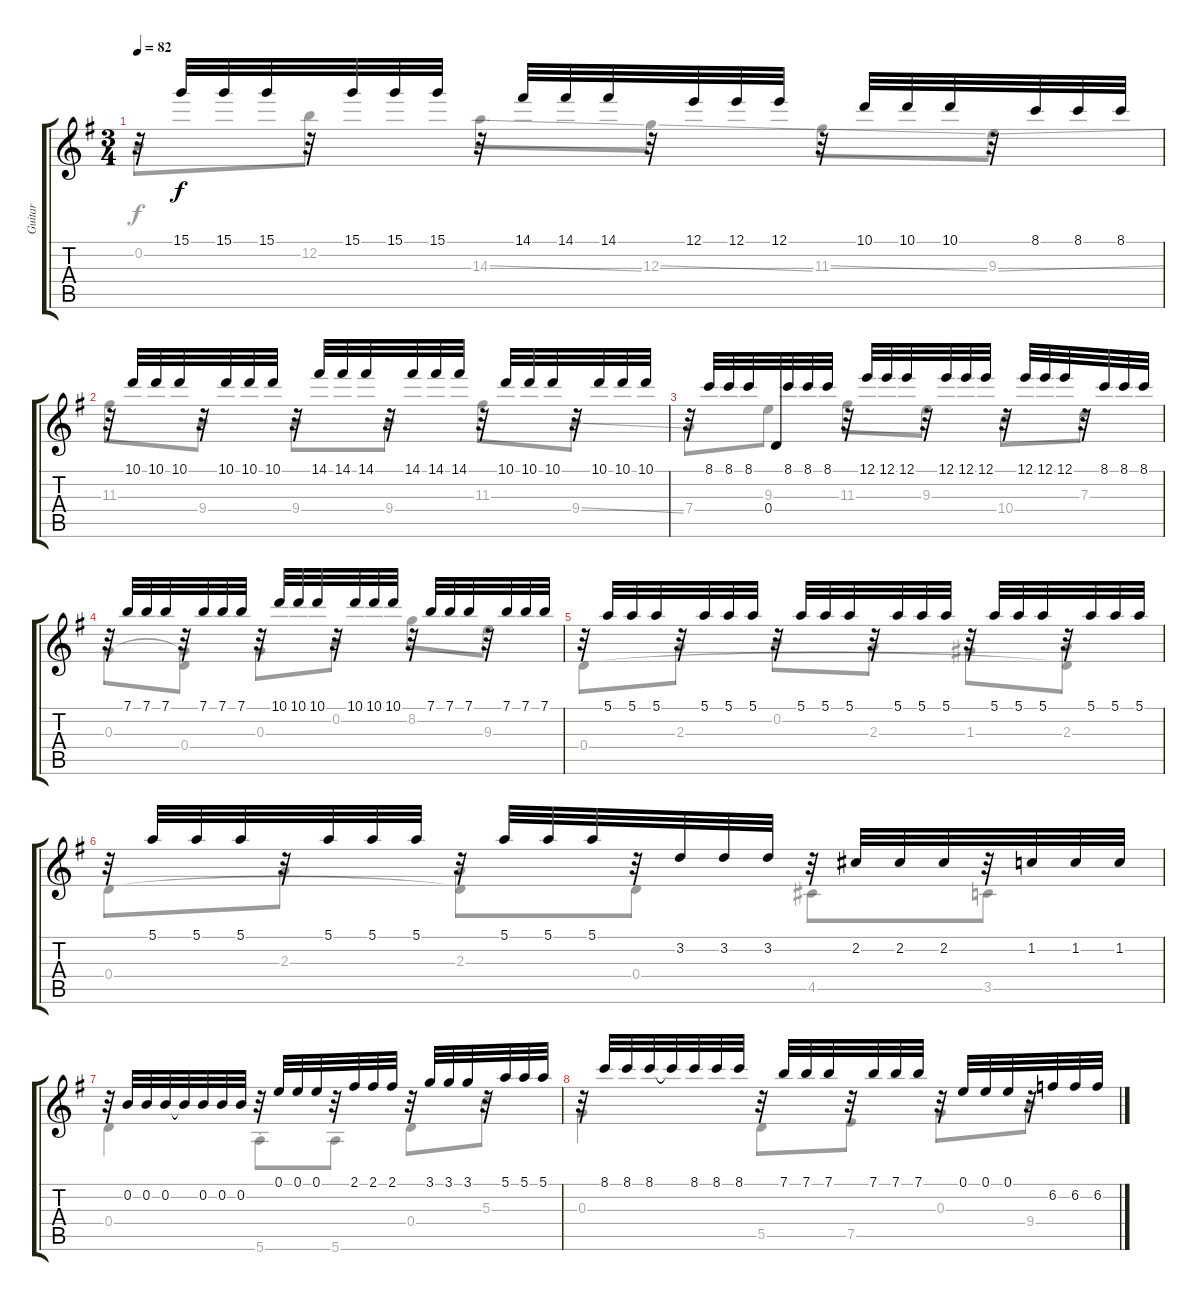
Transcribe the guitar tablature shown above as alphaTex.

\track ("Guitar" "Guitar") {instrument acousticguitarnylon}
\staff {score tabs}
\tuning (E4 B3 G3 D3 A2 E2) {hide}
\voice
\ts (3 4)
\tempo 82
\clef g2
\ks eminor
r.32{dy f} 15.1.32 15.1.32 15.1.32 r.32 15.1.32 15.1.32 15.1.32 r.32 14.1.32 14.1.32 14.1.32 r.32 12.1.32 12.1.32 12.1.32 r.32 10.1.32 10.1.32 10.1.32 r.32 8.1.32 8.1.32 8.1.32 |
r.32 10.1.32 10.1.32 10.1.32 r.32 10.1.32 10.1.32 10.1.32 r.32 14.1.32 14.1.32 14.1.32 r.32 14.1.32 14.1.32 14.1.32 r.32 10.1.32 10.1.32 10.1.32 r.32 10.1.32 10.1.32 10.1.32 |
r.32 8.1.32 8.1.32 8.1.32 0.4.32 8.1.32 8.1.32 8.1.32 r.32 12.1.32 12.1.32 12.1.32 r.32 12.1.32 12.1.32 12.1.32 r.32 12.1.32 12.1.32 12.1.32 r.32 8.1.32 8.1.32 8.1.32 |
r.32 7.1.32 7.1.32 7.1.32 r.32 7.1.32 7.1.32 7.1.32 r.32 10.1.32 10.1.32 10.1.32 r.32 10.1.32 10.1.32 10.1.32 r.32 7.1.32 7.1.32 7.1.32 r.32 7.1.32 7.1.32 7.1.32 |
r.32 5.1.32 5.1.32 5.1.32 r.32 5.1.32 5.1.32 5.1.32 r.32 5.1.32 5.1.32 5.1.32 r.32 5.1.32 5.1.32 5.1.32 r.32 5.1.32 5.1.32 5.1.32 r.32 5.1.32 5.1.32 5.1.32 |
r.32 5.1.32 5.1.32 5.1.32 r.32 5.1.32 5.1.32 5.1.32 r.32 5.1.32 5.1.32 5.1.32 r.32 3.2.32 3.2.32 3.2.32 r.32 2.2.32 2.2.32 2.2.32 r.32 1.2.32 1.2.32 1.2.32 |
r.32 0.2.32 0.2.32 0.2.32 0.2{t}.32 0.2.32 0.2.32 0.2.32 r.32 0.1.32 0.1.32 0.1.32 r.32 2.1.32 2.1.32 2.1.32 r.32 3.1.32 3.1.32 3.1.32 r.32 5.1.32 5.1.32 5.1.32 |
r.32 8.1.32 8.1.32 8.1.32 8.1{t}.32 8.1.32 8.1.32 8.1.32 r.32 7.1.32 7.1.32 7.1.32 r.32 7.1.32 7.1.32 7.1.32 r.32 0.1.32 0.1.32 0.1.32 r.32 6.2.32 6.2.32 6.2.32
\voice
\clef g2
\ottava regular
\simile none
\ks eminor
0.2.8{dy f} 12.2.8 14.3{ss}.8 12.3{ss}.8 11.3{ss}.8 9.3{ss}.8 |
11.3.8 9.4.8 9.4.8 9.4.8 11.3.8 9.4{ss}.8 |
7.4.8 9.3.8 11.3.8 9.3.8 10.4.8 7.3.8 |
0.3.8 (0.3{t} 0.4).8 0.3.8 0.2.8 8.2.8 9.3.8 |
0.4.8 2.3.8 0.2.8 2.3.8 1.3.8 (2.3 0.4{t}).8 |
0.4.8 2.3{st}.8 (2.3 0.4{t}).8 0.4.8 4.5.8 3.5.8 |
0.4.4 5.6{st}.8 5.6.8 0.4.8 5.3.8 |
0.3.4 5.5.8 7.5.8 0.3.8 9.4.8
